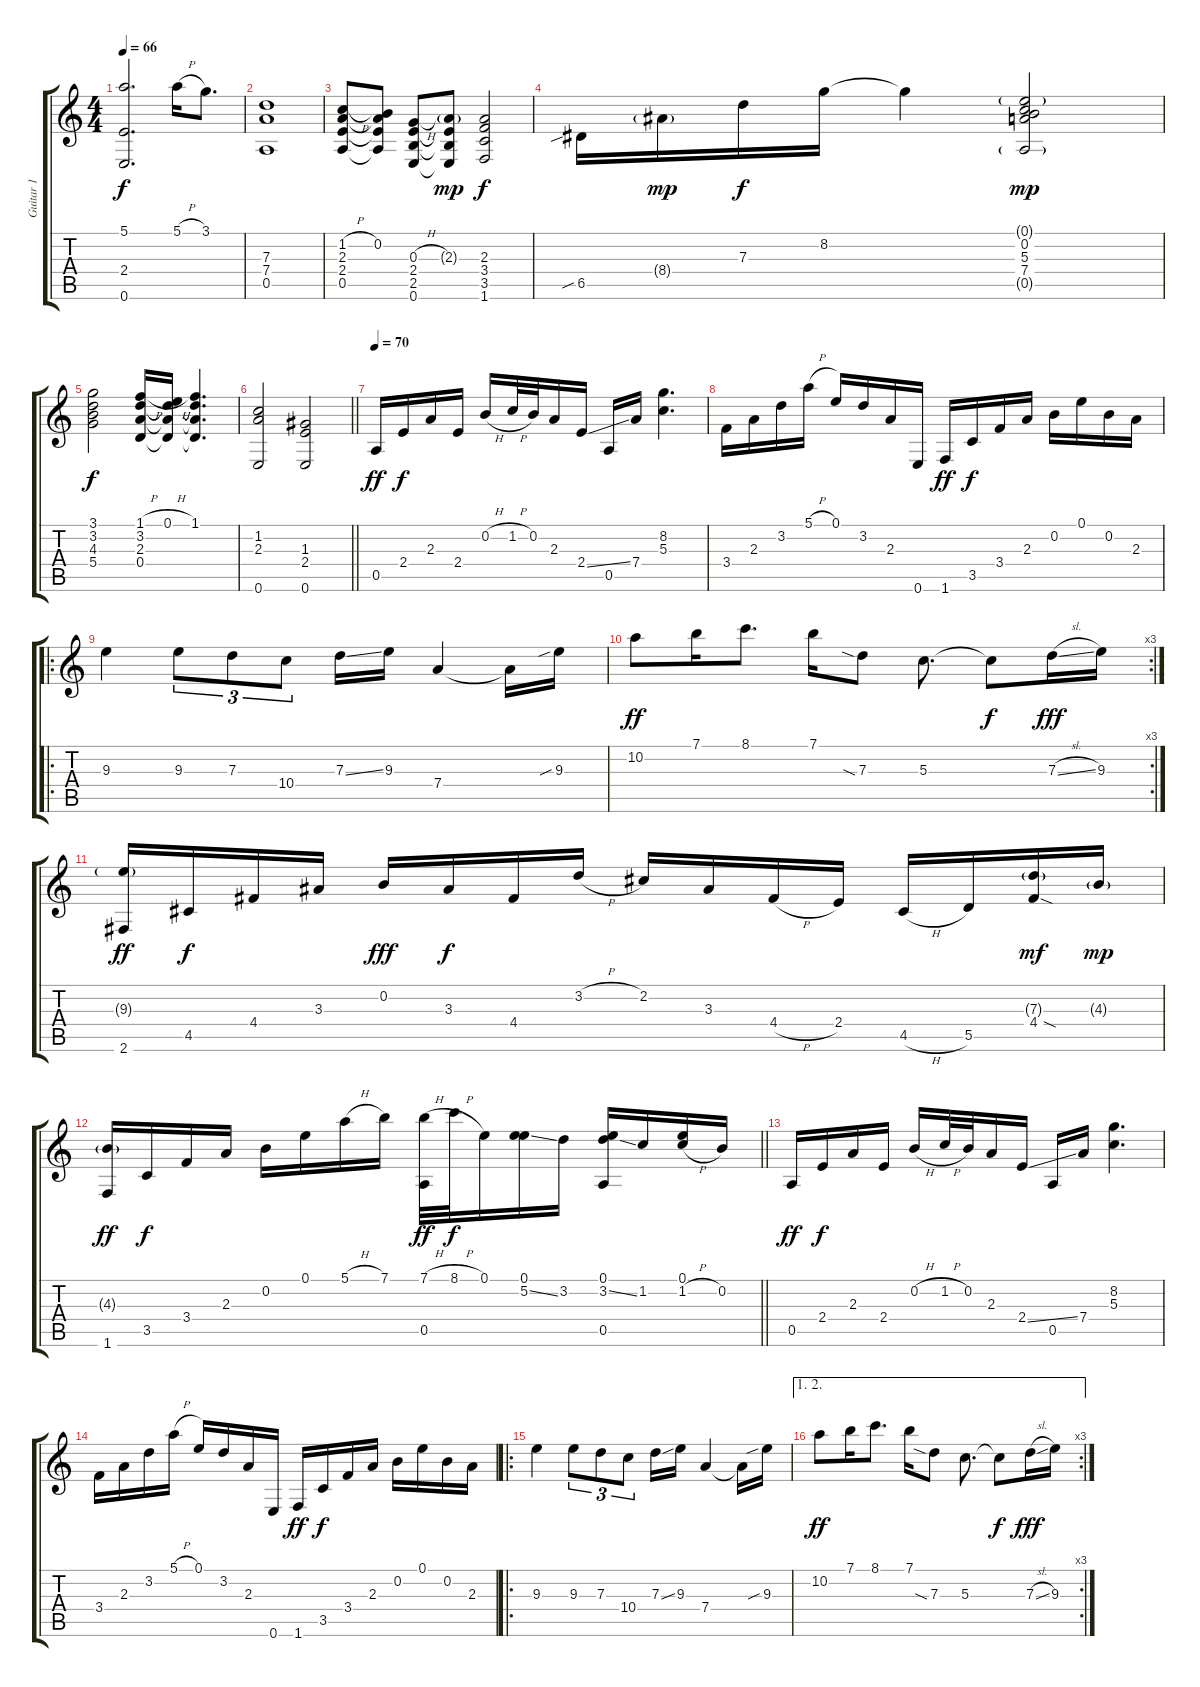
\track ("Guitar 1" "Guitar 1") {instrument acousticguitarsteel}
\staff {score tabs}
\tuning (E4 B3 G3 D3 A2 E2) {hide}
\ts (4 4)
\tempo 66
\clef g2
\ks c
(5.1 2.4 0.6).2{d dy f instrument acousticguitarsteel} 5.1{h}.16 3.1.8{d} |
(7.3 7.4 0.5).1 |
(1.2{h} 2.3 2.4 0.5).8 (0.2 2.3{t} 2.4{t} 0.5{t}).8 (0.3{h} 2.4 2.5 0.6).8 (2.3{g} 2.4{t} 2.5{t} 0.6{t}).8{dy mp} (2.3 3.4 3.5 1.6).2{dy f} |
6.5{sib}.16 8.4{g}.16{dy mp} 7.3.16{dy f} 8.2.16 8.2{t}.4 (0.1{g} 0.2 5.3 7.4 0.5{g}).2{dy mp} |
(3.1 3.2 4.3 5.4).2{dy f} (1.1{h} 3.2 2.3 0.4).16 (0.1{h} 3.2{t} 2.3{t} 0.4{t}).16 (1.1 3.2{t} 2.3{t} 0.4{t}).4{d} |
\barLineRight lightlight
(1.2 2.3 0.6).2 (1.3 2.4 0.6).2 |
\tempo 70
0.5.16{dy ff} 2.4.16{dy f} 2.3.16 2.4.16 0.2{h}.16 1.2{h}.32 0.2.32 2.3.16 2.4{ss}.16 0.5.16 7.4.16 (8.2 5.3).4{d} |
3.4.16 2.3.16 3.2.16 5.1{h}.16 0.1.16 3.2.16 2.3.16 0.6.16 1.6.16{dy ff} 3.5.16{dy f} 3.4.16 2.3.16 0.2.16 0.1.16 0.2.16 2.3.16 |
\ro
9.3.4 9.3.8{tu (3 2)} 7.3.8{tu (3 2)} 10.4.8{tu (3 2)} 7.3{ss}.16 9.3.16 7.4.4 7.4{t}.16 9.3{sib}.16 |
\rc 3
10.2.8{dy ff} 7.1.16 8.1.8{d} 7.1.16 7.3{sia}.8 5.3.8{d} 5.3{t}.8{dy f} 7.3{sl}.16{dy fff} 9.3.16 |
(9.3{g} 2.6).16{dy ff} 4.5.16{dy f} 4.4.16 3.3.16 0.2.16{dy fff} 3.3.16{dy f} 4.4.16 3.2{h}.16 2.2.16 3.3.16 4.4{h}.16 2.4.16 4.5{h}.16 5.5.16 (7.3{g} 4.4{sod}).16{dy mf} 4.3{g}.16{dy mp} |
\barLineRight lightlight
(4.3{g} 1.6).16{dy ff} 3.5.16{dy f} 3.4.16 2.3.16 0.2.16 0.1.16 5.1{h}.16 7.1.16 (7.1{h} 0.5).32{dy ff} 8.1{h}.32{dy f} 0.1.16 (0.1 5.2{ss}).16 3.2.16 (0.1 3.2{ss} 0.5).16 1.2.16 (0.1 1.2{h}).16 0.2.16 |
0.5.16{dy ff} 2.4.16{dy f} 2.3.16 2.4.16 0.2{h}.16 1.2{h}.32 0.2.32 2.3.16 2.4{ss}.16 0.5.16 7.4.16 (8.2 5.3).4{d} |
3.4.16 2.3.16 3.2.16 5.1{h}.16 0.1.16 3.2.16 2.3.16 0.6.16 1.6.16{dy ff} 3.5.16{dy f} 3.4.16 2.3.16 0.2.16 0.1.16 0.2.16 2.3.16 |
\ro
9.3.4 9.3.8{tu (3 2)} 7.3.8{tu (3 2)} 10.4.8{tu (3 2)} 7.3{ss}.16 9.3.16 7.4.4 7.4{t}.16 9.3{sib}.16 |
\ae (1 2)
\rc 3
10.2.8{dy ff} 7.1.16 8.1.8{d} 7.1.16 7.3{sia}.8 5.3.8{d} 5.3{t}.8{dy f} 7.3{sl}.16{dy fff} 9.3.16
